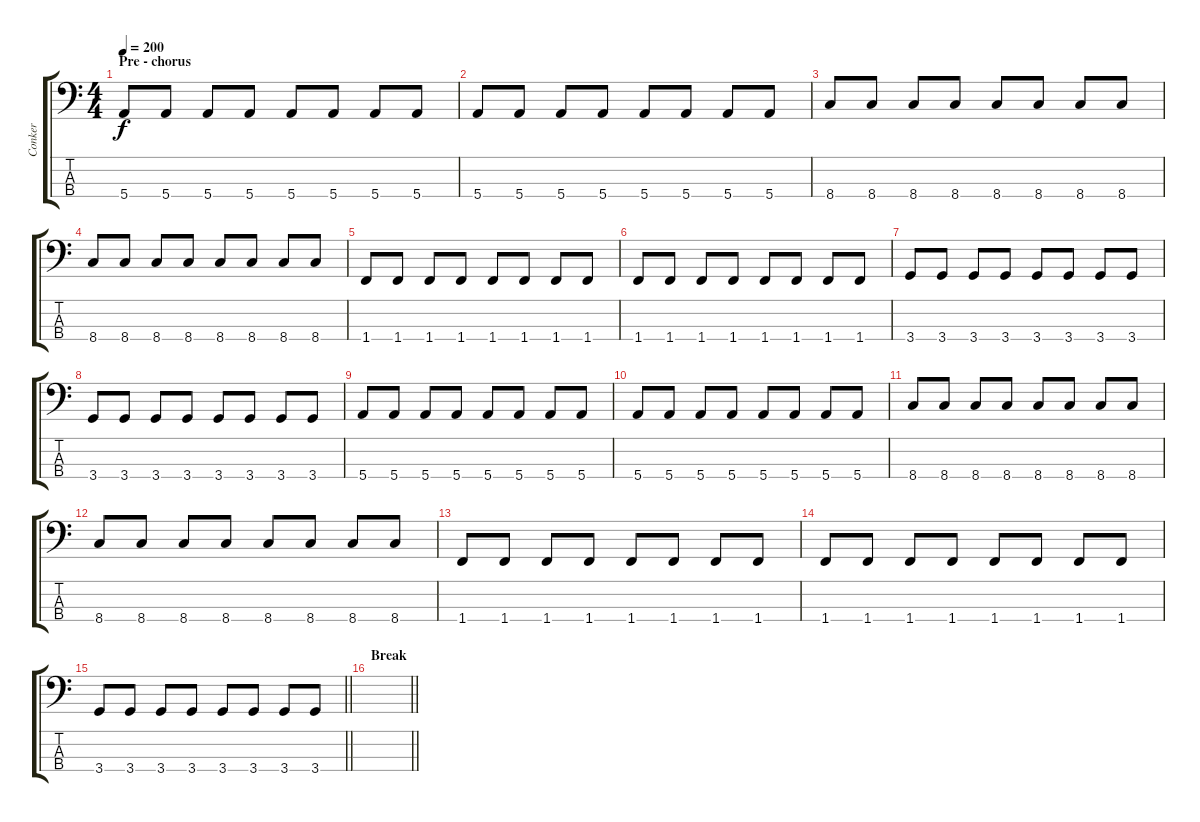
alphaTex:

\track ("Conker" "Conker") {instrument electricbassfinger}
\staff {score tabs}
\tuning (G2 D2 A1 E1) {hide}
\ts (4 4)
\section ("" "Pre - chorus")
\tempo 200
\clef f4
\ks c
5.4.8{dy f} 5.4.8 5.4.8 5.4.8 5.4.8 5.4.8 5.4.8 5.4.8 |
5.4.8 5.4.8 5.4.8 5.4.8 5.4.8 5.4.8 5.4.8 5.4.8 |
8.4.8 8.4.8 8.4.8 8.4.8 8.4.8 8.4.8 8.4.8 8.4.8 |
8.4.8 8.4.8 8.4.8 8.4.8 8.4.8 8.4.8 8.4.8 8.4.8 |
1.4.8 1.4.8 1.4.8 1.4.8 1.4.8 1.4.8 1.4.8 1.4.8 |
1.4.8 1.4.8 1.4.8 1.4.8 1.4.8 1.4.8 1.4.8 1.4.8 |
3.4.8 3.4.8 3.4.8 3.4.8 3.4.8 3.4.8 3.4.8 3.4.8 |
3.4.8 3.4.8 3.4.8 3.4.8 3.4.8 3.4.8 3.4.8 3.4.8 |
5.4.8 5.4.8 5.4.8 5.4.8 5.4.8 5.4.8 5.4.8 5.4.8 |
5.4.8 5.4.8 5.4.8 5.4.8 5.4.8 5.4.8 5.4.8 5.4.8 |
8.4.8 8.4.8 8.4.8 8.4.8 8.4.8 8.4.8 8.4.8 8.4.8 |
8.4.8 8.4.8 8.4.8 8.4.8 8.4.8 8.4.8 8.4.8 8.4.8 |
1.4.8 1.4.8 1.4.8 1.4.8 1.4.8 1.4.8 1.4.8 1.4.8 |
1.4.8 1.4.8 1.4.8 1.4.8 1.4.8 1.4.8 1.4.8 1.4.8 |
\barLineRight lightlight
3.4.8 3.4.8 3.4.8 3.4.8 3.4.8 3.4.8 3.4.8 3.4.8 |
\section ("" "Break")
\barLineRight lightlight
